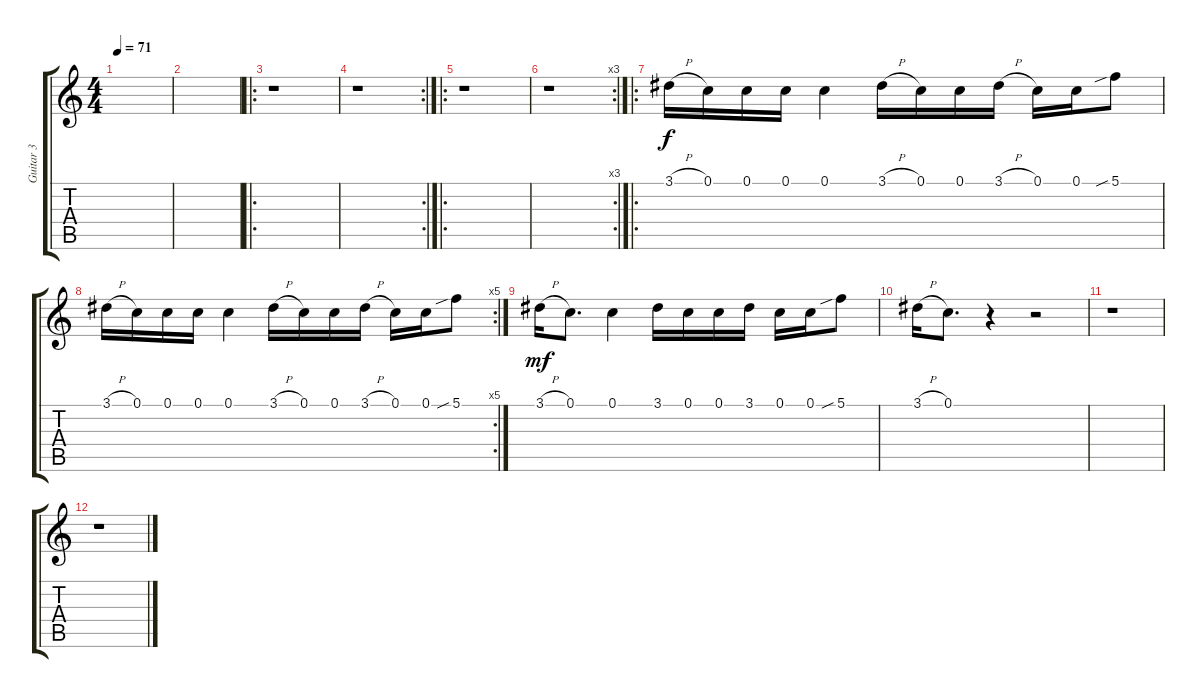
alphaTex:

\track ("Guitar 3" "Guitar 3") {instrument distortionguitar}
\staff {score tabs}
\tuning (C4 A3 F3 C3 F2 C2) {hide}
\ts (4 4)
\tempo 71
\clef g2
\ks c
|
|
\ro
r.1 |
\rc 2
r.1 |
\ro
r.1 |
\rc 3
r.1 |
\ro
3.1{h}.16 0.1.16 0.1.16 0.1.16 0.1.4 3.1{h}.16 0.1.16 0.1.16 3.1{h}.16 0.1.16 0.1.16 5.1{sib}.8 |
\rc 5
3.1{h}.16 0.1.16 0.1.16 0.1.16 0.1.4 3.1{h}.16 0.1.16 0.1.16 3.1{h}.16 0.1.16 0.1.16 5.1{sib}.8 |
3.1{h}.16{dy mf} 0.1.8{d} 0.1.4 3.1.16 0.1.16 0.1.16 3.1.16 0.1.16 0.1.16 5.1{sib}.8 |
3.1{h}.16 0.1.8{d} r.4 r.2 |
r.1 |
r.1
